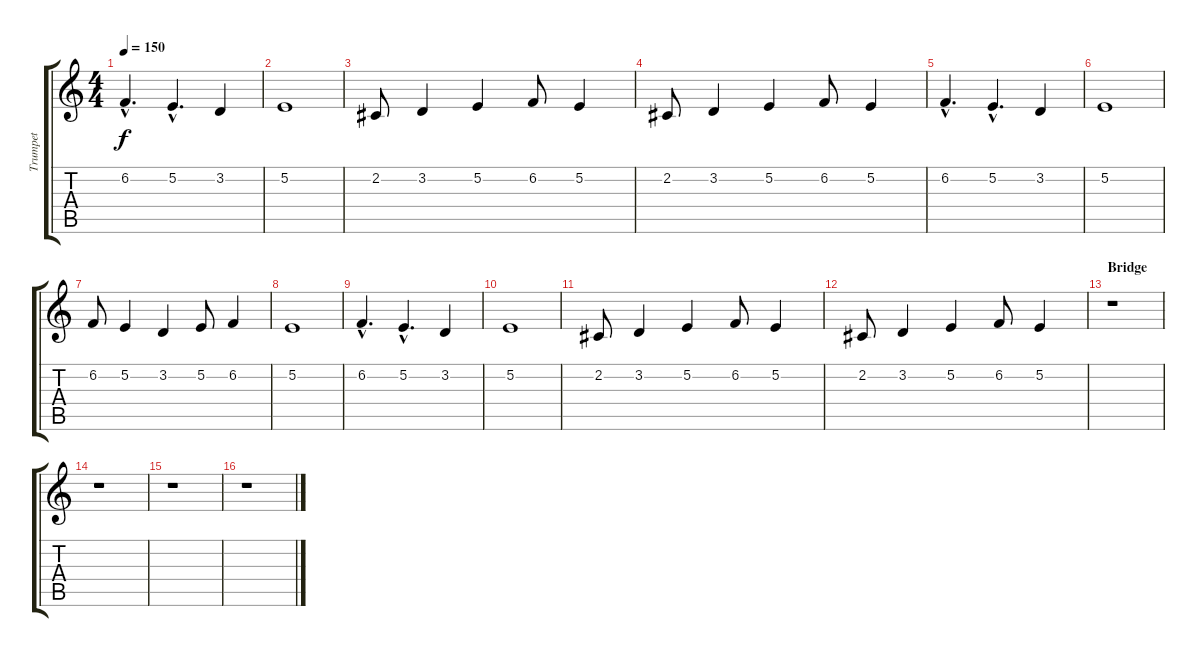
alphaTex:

\track ("Trumpet" "Trumpet") {instrument trumpet}
\staff {score tabs}
\tuning (E4 B3 G3 D3 A2 E2) {hide}
\ts (4 4)
\tempo 150
\clef g2
\ks c
6.2{hac}.4{d dy f} 5.2{hac}.4{d} 3.2.4 |
5.2.1{volume 10} |
2.2.8{volume 13} 3.2.4 5.2.4 6.2.8 5.2.4 |
2.2.8{volume 13} 3.2.4 5.2.4 6.2.8 5.2.4 |
6.2{hac}.4{d volume 9} 5.2{hac}.4{d} 3.2.4 |
5.2.1{volume 10} |
6.2.8{volume 13} 5.2.4 3.2.4 5.2.8 6.2.4 |
5.2.1{volume 10} |
6.2{hac}.4{d} 5.2{hac}.4{d} 3.2.4 |
5.2.1{volume 10} |
2.2.8{volume 13} 3.2.4 5.2.4 6.2.8 5.2.4 |
2.2.8{volume 13} 3.2.4 5.2.4 6.2.8 5.2.4 |
\section ("" "Bridge")
r.1 |
r.1 |
r.1 |
r.1
